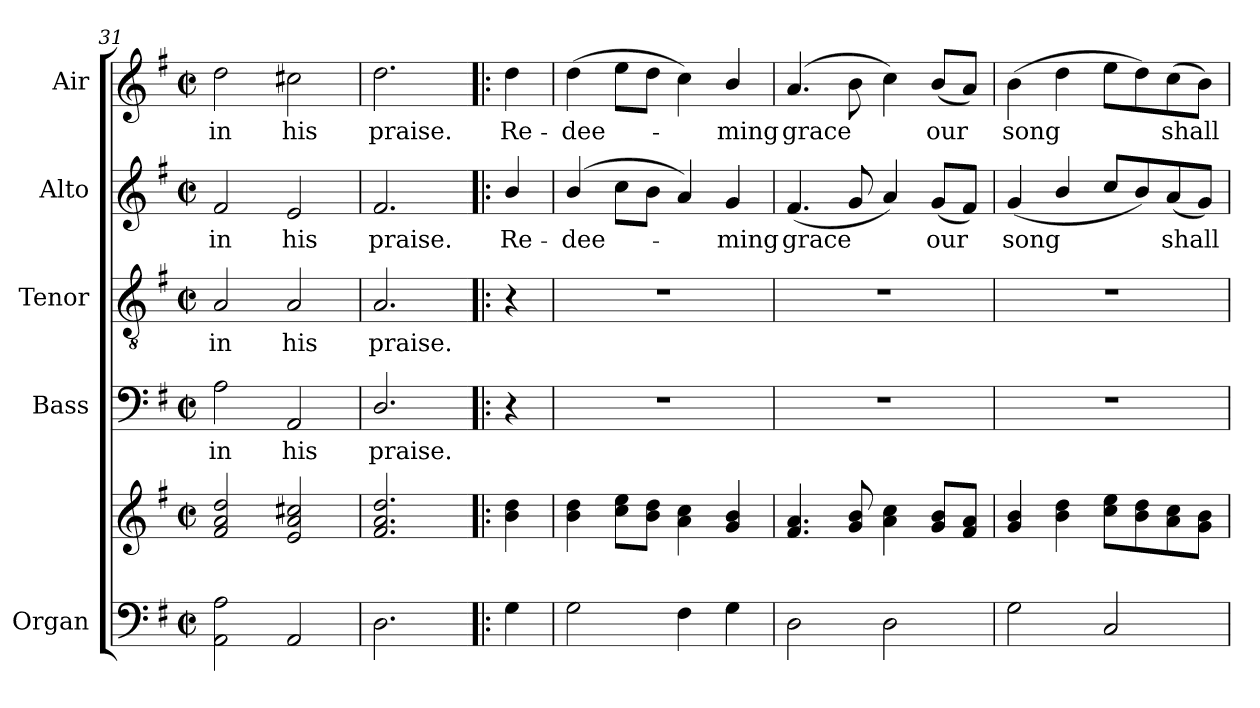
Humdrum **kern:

**kern	**kern	**kern	**text	**kern	**text	**kern	**text	**kern	**text
*part5	*part5	*part4	*part4	*part3	*part3	*part2	*part2	*part1	*part1
*staff6	*staff5	*staff4	*staff4	*staff3	*staff3	*staff2	*staff2	*staff1	*staff1
*I"Organ	*	*I"Bass	*	*I"Tenor	*	*I"Alto	*	*I"Air	*
*I'Org.	*	*I'B.	*	*I'T.	*	*I'A.	*	*	*
*clefF4	*clefG2	*clefF4	*	*clefGv2	*	*clefG2	*	*clefG2	*
*	*	*	*	*ITrd7c12	*	*	*	*	*
*k[f#]	*k[f#]	*k[f#]	*	*k[f#]	*	*k[f#]	*	*k[f#]	*
*G:	*G:	*G:	*	*G:	*	*G:	*	*G:	*
*M2/2	*M2/2	*M2/2	*	*M2/2	*	*M2/2	*	*M2/2	*
*met(c|)	*met(c|)	*met(c|)	*	*met(c|)	*	*met(c|)	*	*met(c|)	*
=31	=31	=31	=31	=31	=31	=31	=31	=31	=31
!	!	!	!LO:LY:b:color=#000000	!	!	!	!	!	!
!	!	!	!	!	!LO:LY:b:color=#000000	!	!	!	!
!	!	!	!	!	!	!	!LO:LY:b:color=#000000	!	!
!	!	!	!	!	!	!	!	!	!LO:LY:b:color=#000000
2AAi\ 2Ai	2f#i/ 2ai 2ddi	2Ai\	in	2AAi/	in	2f#i/	in	2ddi\	in
!	!	!	!LO:LY:b:color=#000000	!	!	!	!	!	!
!	!	!	!	!	!LO:LY:b:color=#000000	!	!	!	!
!	!	!	!	!	!	!	!LO:LY:b:color=#000000	!	!
!	!	!	!	!	!	!	!	!	!LO:LY:b:color=#000000
2AAi/	2ei/ 2ai 2cc#Xi	2AAi/	his	2AAi/	his	2ei/	his	2cc#Xi\	his
=32	=32	=32	=32	=32	=32	=32	=32	=32	=32
!	!	!	!LO:LY:b:color=#000000	!	!	!	!	!	!
!	!	!	!	!	!LO:LY:b:color=#000000	!	!	!	!
!	!	!	!	!	!	!	!LO:LY:b:color=#000000	!	!
!	!	!	!	!	!	!	!	!	!LO:LY:b:color=#000000
2.Di\	2.f#i/ 2.ai 2.ddi	2.Di/	praise.	2.AAi/	praise.	2.f#i/	praise.	2.ddi\	praise.
!!LO:PB:g=z
=33!|:	=33!|:	=33!|:	=33!|:	=33!|:	=33!|:	=33!|:	=33!|:	=33!|:	=33!|:
!	!	!	!	!	!	!	!LO:LY:b:color=#000000	!	!
!	!	!	!	!	!	!	!	!	!LO:LY:b:color=#000000
4Gi\	4bi\ 4ddi	4r	.	4r	.	4bi/	Re-	4ddi\	Re-
=34	=34	=34	=34	=34	=34	=34	=34	=34	=34
!	!	!	!	!	!	!	!LO:LY:b:color=#000000	!	!
!	!	!	!	!	!	!	!	!	!LO:LY:b:color=#000000
2Gi\	4bi\ 4ddi	1r	.	1r	.	(4bi/	-dee-	(4ddi\	-dee-
.	8cci\ 8eei\L	.	.	.	.	8cci\L	.	8eei\L	.
.	8bi\ 8ddi\J	.	.	.	.	8bi\J	.	8ddi\J	.
4F#i\	4ai\ 4cci	.	.	.	.	4ai/)	.	4cci\)	.
!	!	!	!	!	!	!	!LO:LY:b:color=#000000	!	!
!	!	!	!	!	!	!	!	!	!LO:LY:b:color=#000000
4Gi\	4gi/ 4bi	.	.	.	.	4gi/	-ming	4bi/	-ming
=35	=35	=35	=35	=35	=35	=35	=35	=35	=35
!	!	!	!	!	!	!	!LO:LY:b:color=#000000	!	!
!	!	!	!	!	!	!	!	!	!LO:LY:b:color=#000000
2Di\	4.f#i/ 4.ai	1r	.	1r	.	(4.f#i/	grace	(4.ai/	grace
.	8gi/ 8bi	.	.	.	.	8gi/	.	8bi\	.
2Di\	4ai\ 4cci	.	.	.	.	4ai/)	.	4cci\)	.
!	!	!	!	!	!	!	!LO:LY:b:color=#000000	!	!
!	!	!	!	!	!	!	!	!	!LO:LY:b:color=#000000
.	8gi/ 8bi/L	.	.	.	.	(8gi/L	our	(8bi/L	our
.	8f#i/ 8ai/J	.	.	.	.	8f#i/J)	.	8ai/J)	.
=36	=36	=36	=36	=36	=36	=36	=36	=36	=36
!	!	!	!	!	!	!	!LO:LY:b:color=#000000	!	!
!	!	!	!	!	!	!	!	!	!LO:LY:b:color=#000000
2Gi\	4gi/ 4bi	1r	.	1r	.	(4gi/	song	(4bi\	song
.	4bi\ 4ddi	.	.	.	.	4bi/	.	4ddi\	.
2Ci/	8cci\ 8eei\L	.	.	.	.	8cci/L	.	8eei\L	.
.	8bi\ 8ddi\	.	.	.	.	8bi/)	.	8ddi\)	.
!	!	!	!	!	!	!	!LO:LY:b:color=#000000	!	!
!	!	!	!	!	!	!	!	!	!LO:LY:b:color=#000000
.	8ai\ 8cci\	.	.	.	.	(8ai/	shall	(8cci\	shall
.	8gi\ 8bi\J	.	.	.	.	8gi/J)	.	8bi\J)	.
=	=	=	=	=	=	=	=	=	=
*-	*-	*-	*-	*-	*-	*-	*-	*-	*-
